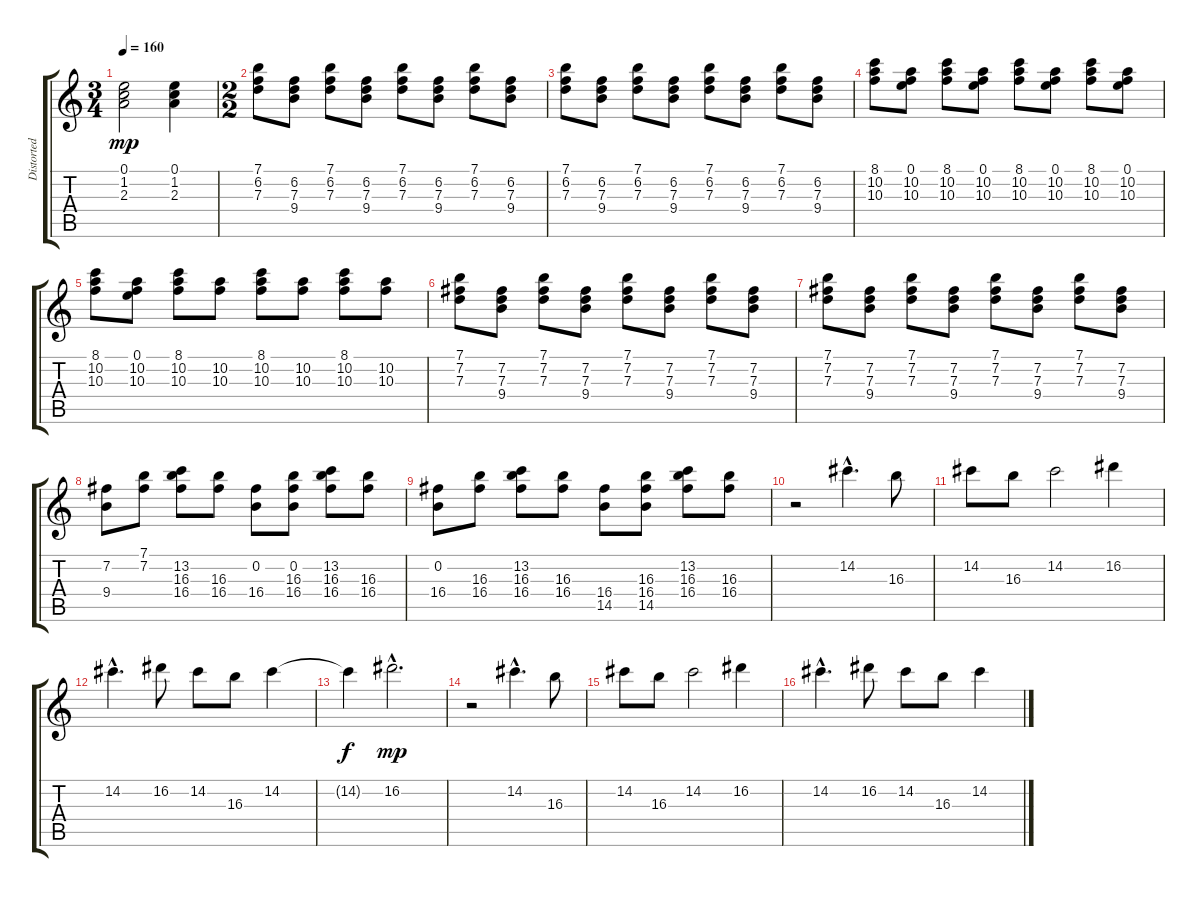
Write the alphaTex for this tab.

\track ("Distorted Guitar" "Distorted ") {instrument distortionguitar}
\staff {score tabs}
\tuning (E4 B3 G3 D3 A2 E2) {hide}
\ts (3 4)
\tempo 160
\clef g2
\ks c
(0.1 1.2 2.3).2{dy mp} (0.1 1.2 2.3).4 |
\ts (2 2)
(7.1 6.2 7.3).8{instrument distortionguitar} (6.2 7.3 9.4).8 (7.1 6.2 7.3).8 (6.2 7.3 9.4).8 (7.1 6.2 7.3).8 (6.2 7.3 9.4).8 (7.1 6.2 7.3).8 (6.2 7.3 9.4).8 |
(7.1 6.2 7.3).8 (6.2 7.3 9.4).8 (7.1 6.2 7.3).8 (6.2 7.3 9.4).8 (7.1 6.2 7.3).8 (6.2 7.3 9.4).8 (7.1 6.2 7.3).8 (6.2 7.3 9.4).8 |
(8.1 10.2 10.3).8 (0.1 10.2 10.3).8 (8.1 10.2 10.3).8 (0.1 10.2 10.3).8 (8.1 10.2 10.3).8 (0.1 10.2 10.3).8 (8.1 10.2 10.3).8 (0.1 10.2 10.3).8 |
(8.1 10.2 10.3).8 (0.1 10.2 10.3).8 (8.1 10.2 10.3).8 (10.2 10.3).8 (8.1 10.2 10.3).8 (10.2 10.3).8 (8.1 10.2 10.3).8 (10.2 10.3).8 |
(7.1 7.2 7.3).8 (7.2 7.3 9.4).8 (7.1 7.2 7.3).8 (7.2 7.3 9.4).8 (7.1 7.2 7.3).8 (7.2 7.3 9.4).8 (7.1 7.2 7.3).8 (7.2 7.3 9.4).8 |
(7.1 7.2 7.3).8 (7.2 7.3 9.4).8 (7.1 7.2 7.3).8 (7.2 7.3 9.4).8 (7.1 7.2 7.3).8 (7.2 7.3 9.4).8 (7.1 7.2 7.3).8 (7.2 7.3 9.4).8 |
(7.2 9.4).8 (7.1 7.2).8 (13.2 16.3 16.4).8 (16.3 16.4).8 (0.2 16.4).8 (0.2 16.3 16.4).8 (13.2 16.3 16.4).8 (16.3 16.4).8 |
(0.2 16.4).8 (16.3 16.4).8 (13.2 16.3 16.4).8 (16.3 16.4).8 (16.4 14.5).8 (16.3 16.4 14.5).8 (13.2 16.3 16.4).8 (16.3 16.4).8 |
r.2 14.2{hac}.4{d instrument distortionguitar} 16.3.8 |
14.2.8 16.3.8 14.2.2 16.2.4 |
14.2{hac}.4{d} 16.2.8 14.2.8 16.3.8 14.2.4 |
14.2{t}.4{dy f} 16.2{hac}.2{d dy mp} |
r.2 14.2{hac}.4{d} 16.3.8 |
14.2.8 16.3.8 14.2.2 16.2.4 |
14.2{hac}.4{d} 16.2.8 14.2.8 16.3.8 14.2.4
